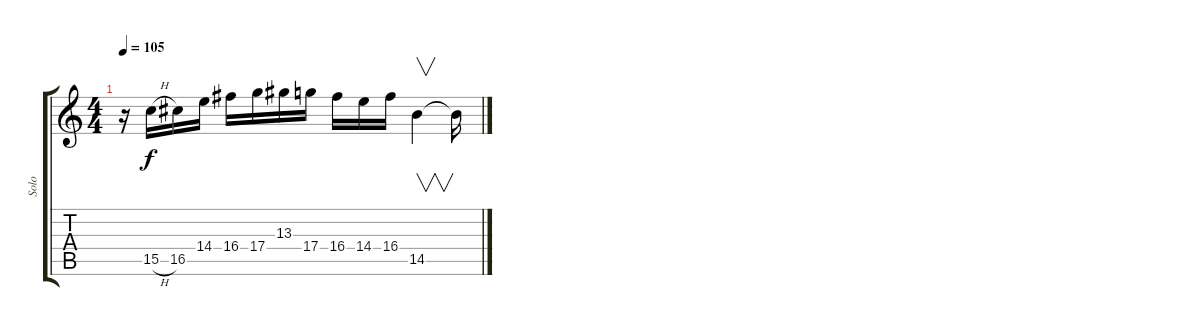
\track ("Solo" "Solo") {instrument distortionguitar}
\staff {score tabs}
\tuning (E4 B3 G3 D3 A2 E2) {hide}
\ts (4 4)
\tempo 105
\clef g2
\ks c
r.16{dy f volume 4} 15.5{h}.16 16.5.16 14.4.16 16.4.16 17.4.16 13.3.16 17.4.16{volume 3} 16.4.16 14.4.16 16.4.16 14.5.4{v} 14.5{t}.16{volume 0}
